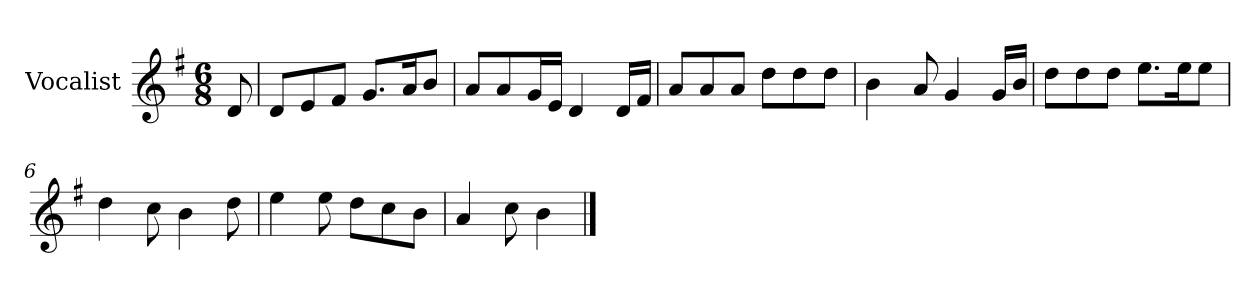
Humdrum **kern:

**kern
*part1
*staff1
*I"Vocalist
*k[f#]
*G:
*M6/8
=
8d
=1
8dL
8e
8f#J
8.gL
16aK
8bJ
=2
8aL
8a
16gL
16eJJ
4d
16dLL
16f#JJ
=3
8aL
8a
8aJ
8ddL
8dd
8ddJ
=4
4b
8a
4g
16gLL
16bJJ
=5
8ddL
8dd
8ddJ
8.eeL
16eeK
8eeJ
=6
4dd
8cc
4b
8dd
=7
4ee
8ee
8ddL
8cc
8bJ
=8
4a
8cc
4b
==
*-
